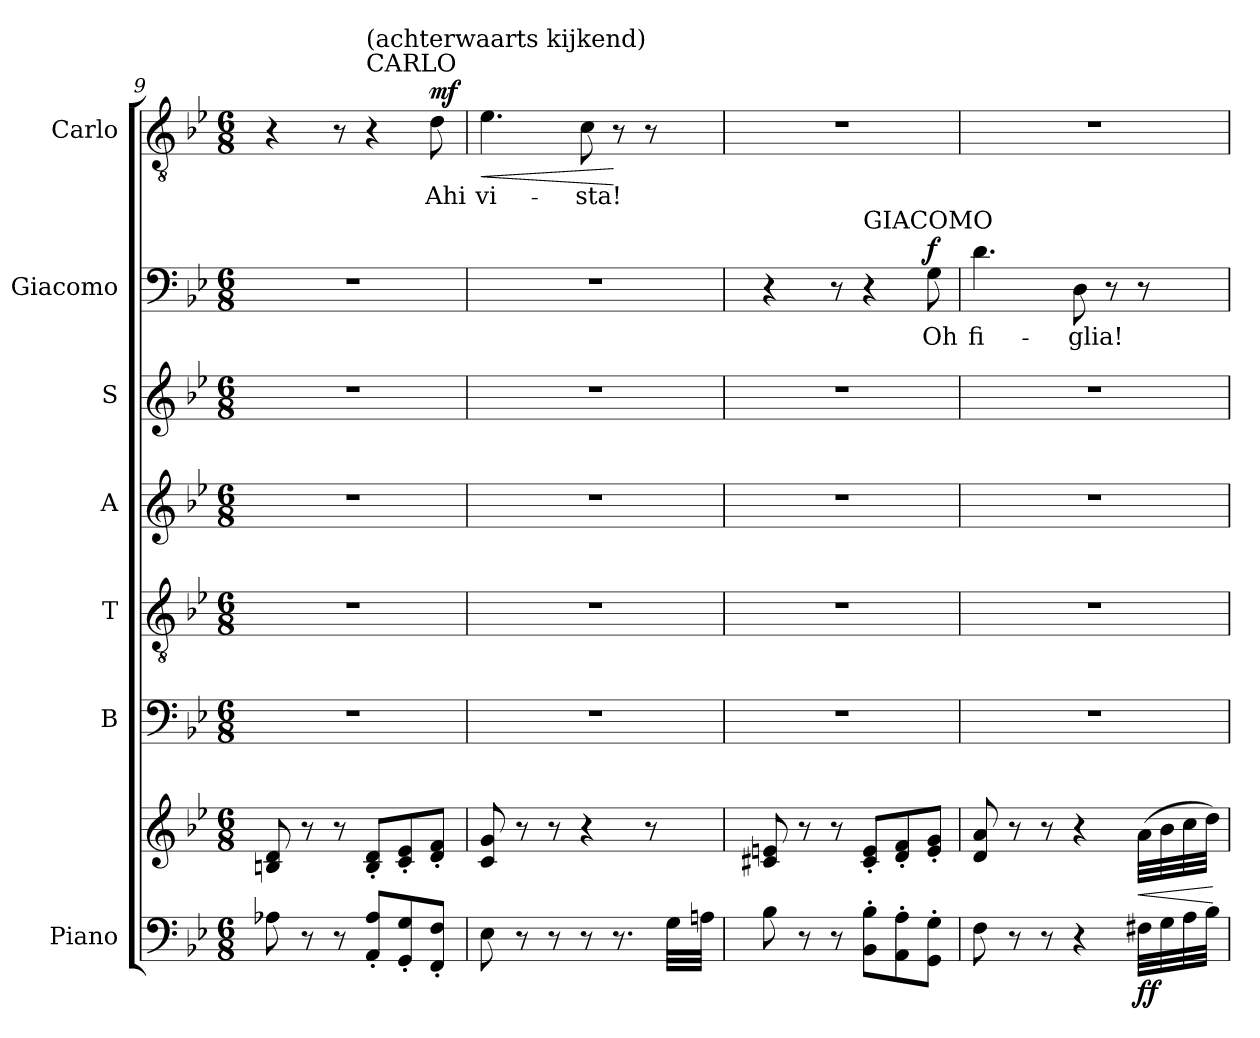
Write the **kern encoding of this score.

**kern	**kern	**dynam	**kern	**kern	**kern	**kern	**kern	**text	**dynam	**kern	**text	**dynam
*part7	*part7	*part7	*part6	*part5	*part4	*part3	*part2	*part2	*part2	*part1	*part1	*part1
*staff8	*staff7	*staff7/8	*staff6	*staff5	*staff4	*staff3	*staff2	*staff2	*staff2	*staff1	*staff1	*staff1
*I"Piano	*	*	*I"B	*I"T	*I"A	*I"S	*I"Giacomo	*	*	*I"Carlo	*	*
*I'Pno	*	*	*I'B	*I'T	*I'A	*I'S	*	*	*	*	*	*
!!LO:PB:g=z
*clefF4	*clefG2	*	*clefF4	*clefGv2	*clefG2	*clefG2	*clefF4	*	*	*clefGv2	*	*
*k[b-e-]	*k[b-e-]	*	*k[b-e-]	*k[b-e-]	*k[b-e-]	*k[b-e-]	*k[b-e-]	*	*	*k[b-e-]	*	*
*M6/8	*M6/8	*	*M6/8	*M6/8	*M6/8	*M6/8	*M6/8	*	*	*M6/8	*	*
=9	=9	=9	=9	=9	=9	=9	=9	=9	=9	=9	=9	=9
8A-X\	8Bn/ 8d/	.	2.r	2.r	2.r	2.r	2.r	.	.	4r	.	.
8r	8r	.	.	.	.	.	.	.	.	.	.	.
8r	8r	.	.	.	.	.	.	.	.	8r	.	.
!	!	!	!	!	!	!	!	!	!	!LO:TX:a:t=CARLO	!	!
!	!	!	!	!	!	!	!	!	!	!LO:TX:a:t=(achterwaarts kijkend)	!	!
8AA/' 8A-/'L	8B/' 8d/'L	.	.	.	.	.	.	.	.	4r	.	.
8GG/' 8G/'	8c/' 8e-/'	.	.	.	.	.	.	.	.	.	.	.
!	!	!	!	!	!	!	!	!	!	!	!LO:LY:b	!LO:DY:a
8FF/' 8F/'J	8d/' 8f/'J	.	.	.	.	.	.	.	.	8d\	Ahi	mf
=10	=10	=10	=10	=10	=10	=10	=10	=10	=10	=10	=10	=10
!	!	!	!	!	!	!	!	!	!	!	!LO:LY:b	!LO:HP:b
8E-\	8c/ 8g/	.	2.r	2.r	2.r	2.r	2.r	.	.	4.e-\	vi-	<
8r	8r	.	.	.	.	.	.	.	.	.	.	.
8r	8r	.	.	.	.	.	.	.	.	.	.	.
!	!	!	!	!	!	!	!	!	!	!	!LO:LY:b	!
8r	4r	.	.	.	.	.	.	.	.	8c\	-sta!	.
8.r	.	.	.	.	.	.	.	.	.	8r	.	[
.	8r	.	.	.	.	.	.	.	.	8r	.	.
32G\LLL	.	.	.	.	.	.	.	.	.	.	.	.
32An\JJJ	.	.	.	.	.	.	.	.	.	.	.	.
=11	=11	=11	=11	=11	=11	=11	=11	=11	=11	=11	=11	=11
8B-\	8c#X/ 8en/	.	2.r	2.r	2.r	2.r	4r	.	.	2.r	.	.
8r	8r	.	.	.	.	.	.	.	.	.	.	.
8r	8r	.	.	.	.	.	8r	.	.	.	.	.
!	!	!	!	!	!	!	!LO:TX:a:t=GIACOMO	!	!	!	!	!
8BB-\' 8B-\'L	8c#/' 8e/'L	.	.	.	.	.	4r	.	.	.	.	.
8AA\' 8A\'	8d/' 8f/'	.	.	.	.	.	.	.	.	.	.	.
!	!	!	!	!	!	!	!	!LO:LY:b	!LO:DY:a	!	!	!
8GG\' 8G\'J	8e/' 8g/'J	.	.	.	.	.	8G\	Oh	f	.	.	.
=12	=12	=12	=12	=12	=12	=12	=12	=12	=12	=12	=12	=12
!	!	!	!	!	!	!	!	!LO:LY:b	!	!	!	!
8F\	8d/ 8a/	.	2.r	2.r	2.r	2.r	4.d\	fi-	.	2.r	.	.
8r	8r	.	.	.	.	.	.	.	.	.	.	.
8r	8r	.	.	.	.	.	.	.	.	.	.	.
!	!	!	!	!	!	!	!	!LO:LY:b	!	!	!	!
4r	4r	.	.	.	.	.	8D\	-glia!	.	.	.	.
.	.	.	.	.	.	.	8r	.	.	.	.	.
!	!	!LO:HP:b	!	!	!	!	!	!	!	!	!	!
!	!	!LO:DY:n=1:b=2	!	!	!	!	!	!	!	!	!	!
!	!	!LO:DY:n=2:b	!	!	!	!	!	!	!	!	!	!
32F#X\LLL	(32a\LLL	< f f	.	.	.	.	8r	.	.	.	.	.
32G\	32b-\	.	.	.	.	.	.	.	.	.	.	.
32A\	32cc\	.	.	.	.	.	.	.	.	.	.	.
32B-\JJJ	32dd\JJJ)	.	.	.	.	.	.	.	.	.	.	.
.	.	[	.	.	.	.	.	.	.	.	.	.
=	=	=	=	=	=	=	=	=	=	=	=	=
*-	*-	*-	*-	*-	*-	*-	*-	*-	*-	*-	*-	*-
